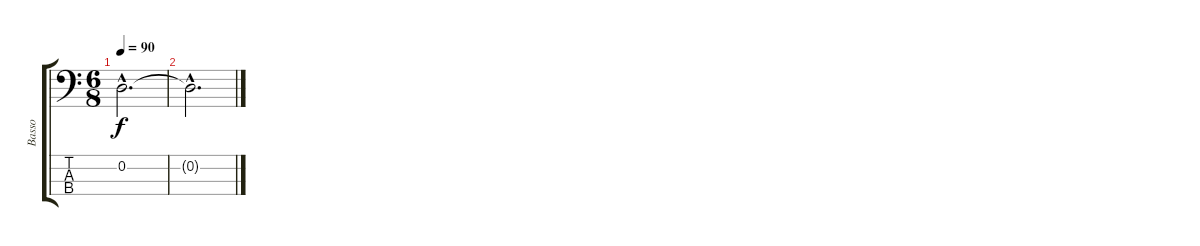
\track ("Basso" "Basso") {instrument electricbassfinger}
\staff {score tabs}
\tuning (G2 D2 A1 E1) {hide}
\ts (6 8)
\tempo 90
\clef f4
\ks c
0.2{hac t}.2{d dy f} |
0.2{hac t}.2{d}
